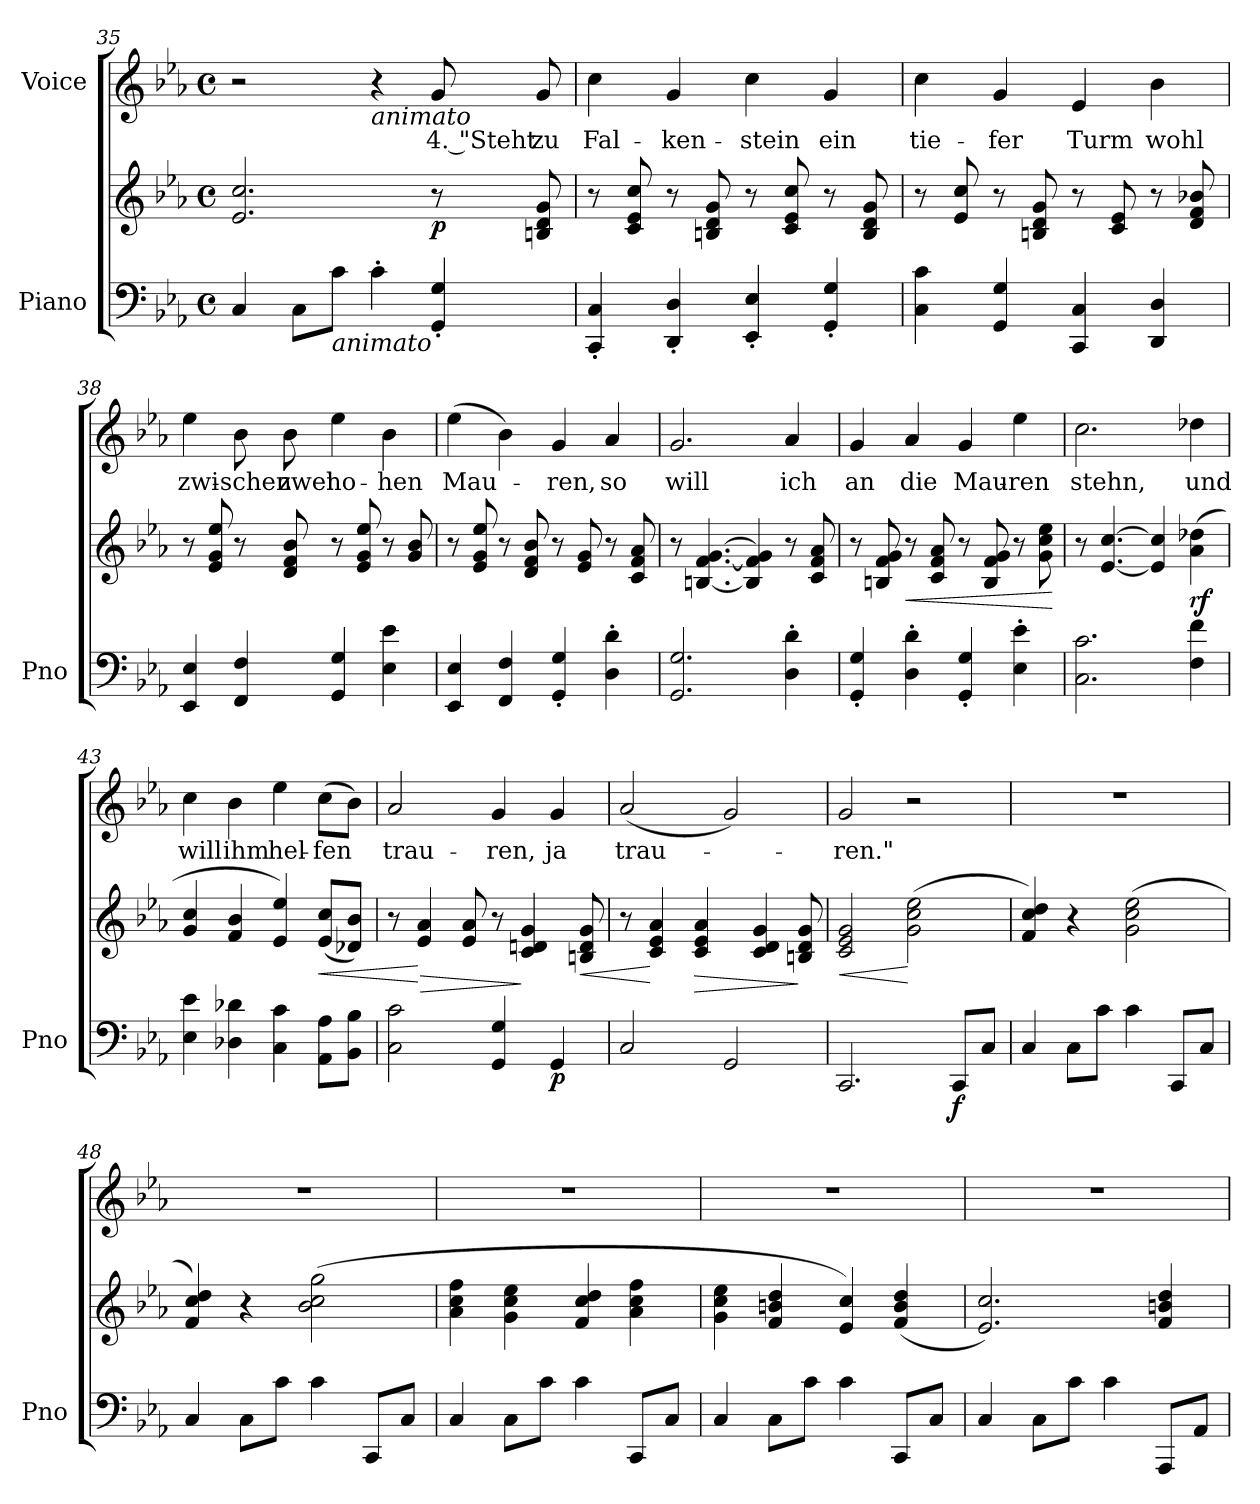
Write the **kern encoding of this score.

**kern	**kern	**dynam	**kern	**text
*part2	*part2	*part2	*part1	*part1
*staff3	*staff2	*staff2/3	*staff1	*staff1
*I"Piano	*	*	*I"Voice	*
*I'Pno	*	*	*	*
*clefF4	*clefG2	*	*clefG2	*
*k[b-e-a-]	*k[b-e-a-]	*	*k[b-e-a-]	*
*M4/4	*M4/4	*	*M4/4	*
*met(c)	*met(c)	*	*met(c)	*
=35	=35	=35	=35	=35
4C/	2.e-/ 2.cc/	.	2r	.
8C\L	.	.	.	.
!LO:TX:b:i:t=animato	!	!	!	!
8c\J	.	.	.	.
!	!	!	!LO:TX:b:i:t=animato	!
4c'\	.	.	4r	.
!	!	!LO:DY:b	!	!LO:LY:b
4GG/' 4G/'	8r	p	8g/	4. "Steht
!	!	!	!	!LO:LY:b
.	8Bn/ 8d/ 8g/	.	8g/	zu
!!LO:PB:g=z
=36	=36	=36	=36	=36
!	!	!	!	!LO:LY:b
4CC/' 4C/'	8r	.	4cc\	Fal-
.	8c/ 8e-/ 8cc/	.	.	.
!	!	!	!	!LO:LY:b
4DD/' 4D/'	8r	.	4g/	-ken-
.	8Bn/ 8d/ 8g/	.	.	.
!	!	!	!	!LO:LY:b
4EE-/' 4E-/'	8r	.	4cc\	-stein
.	8c/ 8e-/ 8cc/	.	.	.
!	!	!	!	!LO:LY:b
4GG/' 4G/'	8r	.	4g/	ein
.	8B/ 8d/ 8g/	.	.	.
=37	=37	=37	=37	=37
!	!	!	!	!LO:LY:b
4C\ 4c\	8r	.	4cc\	tie-
.	8e-/ 8cc/	.	.	.
!	!	!	!	!LO:LY:b
4GG/ 4G/	8r	.	4g/	-fer
.	8Bn/ 8d/ 8g/	.	.	.
!	!	!	!	!LO:LY:b
4CC/ 4C/	8r	.	4e-/	Turm
.	8c/ 8e-/	.	.	.
!	!	!	!	!LO:LY:b
4DD/ 4D/	8r	.	4b-\	wohl
.	8d/ 8f/ 8b-X/	.	.	.
=38	=38	=38	=38	=38
!	!	!	!	!LO:LY:b
4EE-/ 4E-/	8r	.	4ee-\	zwi-
.	8e-/ 8g/ 8ee-/	.	.	.
!	!	!	!	!LO:LY:b
4FF/ 4F/	8r	.	8b-\	-schen
!	!	!	!	!LO:LY:b
.	8d/ 8f/ 8b-/	.	8b-\	zwei
!	!	!	!	!LO:LY:b
4GG/ 4G/	8r	.	4ee-\	ho-
.	8e-/ 8g/ 8ee-/	.	.	.
!	!	!	!	!LO:LY:b
4E-\ 4e-\	8r	.	4b-\	-hen
.	8g/ 8b-/	.	.	.
!!LO:LB:g=z
=39	=39	=39	=39	=39
!	!	!	!	!LO:LY:b
4EE-/ 4E-/	8r	.	(4ee-\	Mau-
.	8e-/ 8g/ 8ee-/	.	.	.
4FF/ 4F/	8r	.	4b-\)	.
.	8d/ 8f/ 8b-/	.	.	.
!	!	!	!	!LO:LY:b
4GG/' 4G/'	8r	.	4g/	-ren,
.	8e-/ 8g/	.	.	.
!	!	!	!	!LO:LY:b
4D\' 4d\'	8r	.	4a-/	so
.	8c/ 8f/ 8a-/	.	.	.
!!LO:LB:g=z
=40	=40	=40	=40	=40
!	!	!	!	!LO:LY:b
2.GG/ 2.G/	8r	.	2.g/	will
.	[4.Bn/ [4.f/ [4.g/	.	.	.
.	4B/] 4f/] 4g/]	.	.	.
!	!	!	!	!LO:LY:b
4D\' 4d\'	8r	.	4a-/	ich
.	8c/ 8f/ 8a-/	.	.	.
=41	=41	=41	=41	=41
!	!	!	!	!LO:LY:b
4GG/' 4G/'	8r	.	4g/	an
.	8Bn/ 8f/ 8g/	.	.	.
!	!	!LO:HP:b	!	!LO:LY:b
4D\' 4d\'	8r	<	4a-/	die
.	8c/ 8f/ 8a-/	.	.	.
!	!	!	!	!LO:LY:b
4GG/' 4G/'	8r	.	4g/	Mau-
.	8B/ 8f/ 8g/	.	.	.
!	!	!	!	!LO:LY:b
4E-\' 4e-\'	8r	.	4ee-\	-ren
.	8g\ 8cc\ 8ee-\	.	.	.
.	.	[	.	.
=42	=42	=42	=42	=42
!	!	!	!	!LO:LY:b
2.C\ 2.c\	8r	.	2.cc\	stehn,
.	[4.e-/ [4.cc/	.	.	.
.	4e-/] 4cc/]	.	.	.
!	!	!LO:DY:b	!	!LO:LY:b
4F\ 4f\	(4a-\ 4dd-X\	rf	4dd-X\	und
=43	=43	=43	=43	=43
!	!	!	!	!LO:LY:b
4E-\ 4e-\	4g/ 4cc/	.	4cc\	will
!	!	!	!	!LO:LY:b
4D-X\ 4d-X\	4f/ 4b-/	.	4b-\	ihm
!	!	!	!	!LO:LY:b
4C\ 4c\	4e-/ 4ee-/)	.	4ee-\	hel-
!	!	!LO:HP:b	!	!LO:LY:b
8AA-\ 8A-\L	(8e-/ 8cc/L	<	(8cc\L	-fen
8BB-\ 8B-\J	8d-X/ 8b-/J)	.	8b-\J)	.
!!LO:LB:g=z
=44	=44	=44	=44	=44
!	!	!	!	!LO:LY:b
2C\ 2c\	8r	.	2a-/	trau-
!	!	!LO:HP:n=1:b	!	!
.	4e-/ 4a-/	[ >	.	.
.	8e-/ 8a-/	.	.	.
!	!	!	!	!LO:LY:b
4GG/ 4G/	8r	.	4g/	-ren,
.	4c/ 4dn/ 4g/	]	.	.
!	!	!LO:DY:b=2	!	!LO:LY:b
4GG/	.	p	4g/	ja
!	!	!LO:HP:b	!	!
.	8Bn/ 8d/ 8g/	<	.	.
=45	=45	=45	=45	=45
!	!	!	!	!LO:LY:b
2C/	8r	.	(2a-/	trau-
.	4c/ 4e-/ 4a-/	[	.	.
!	!	!LO:HP:b	!	!
.	4c/ 4e-/ 4a-/	>	.	.
2GG/	.	.	2g/)	.
.	4c/ 4d/ 4g/	.	.	.
.	8Bn/ 8d/ 8g/	]	.	.
=46	=46	=46	=46	=46
!	!	!LO:HP:b	!	!LO:LY:b
2.CC/	2c/ 2e-/ 2g/	<	2g/	-ren."
.	(2g\ 2cc\ 2ee-\	[	2r	.
!	!	!LO:DY:b=2	!	!
8CC/L	.	f	.	.
8C/J	.	.	.	.
=47	=47	=47	=47	=47
4C/	4f/ 4cc/ 4dd/)	.	1r	.
8C\L	4r	.	.	.
8c\J	.	.	.	.
4c\	(2g\ 2cc\ 2ee-\	.	.	.
8CC/L	.	.	.	.
8C/J	.	.	.	.
=48	=48	=48	=48	=48
4C/	4f/ 4cc/ 4dd/)	.	1r	.
8C\L	4r	.	.	.
8c\J	.	.	.	.
4c\	(2b-\ 2cc\ 2gg\	.	.	.
8CC/L	.	.	.	.
8C/J	.	.	.	.
!!LO:PB:g=z
=49	=49	=49	=49	=49
4C/	4a-\ 4cc\ 4ff\	.	1r	.
8C\L	4g\ 4cc\ 4ee-\	.	.	.
8c\J	.	.	.	.
4c\	4f/ 4cc/ 4dd/	.	.	.
8CC/L	4a-\ 4cc\ 4ff\	.	.	.
8C/J	.	.	.	.
=50	=50	=50	=50	=50
4C/	4g\ 4cc\ 4ee-\	.	1r	.
8C\L	4f/ 4bn/ 4dd/	.	.	.
8c\J	.	.	.	.
4c\	4e-/ 4cc/)	.	.	.
8CC/L	(4f/ 4b/ 4dd/	.	.	.
8C/J	.	.	.	.
=51	=51	=51	=51	=51
4C/	2.e-/ 2.cc/)	.	1r	.
8C\L	.	.	.	.
8c\J	.	.	.	.
4c\	.	.	.	.
8AAA-/L	4f/ 4bn/ 4dd/	.	.	.
8AA-/J	.	.	.	.
=	=	=	=	=
*-	*-	*-	*-	*-
